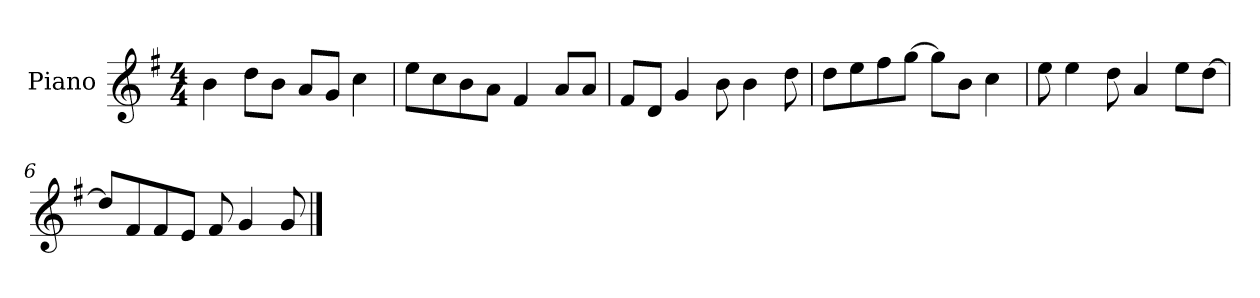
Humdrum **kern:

**kern
*part1
*staff1
*I"Piano
*I'P-no
*clefG2
*k[f#]
*M4/4
*MM90
=1
4b\
8dd\L
8b\J
8a/L
8g/J
4cc\
=2
8ee\L
8cc\
8b\
8a\J
4f#/
8a/L
8a/J
=3
8f#/L
8d/J
4g/
8b\
4b\
8dd\
=4
8dd\L
8ee\
8ff#\
[8gg\J
8gg\L]
8b\J
4cc\
=5
8ee\
4ee\
8dd\
4a/
8ee\L
[8dd\J
!!LO:LB:g=z
=6
8dd/L]
8f#/
8f#/
8e/J
8f#/
4g/
8g/
==
*-
